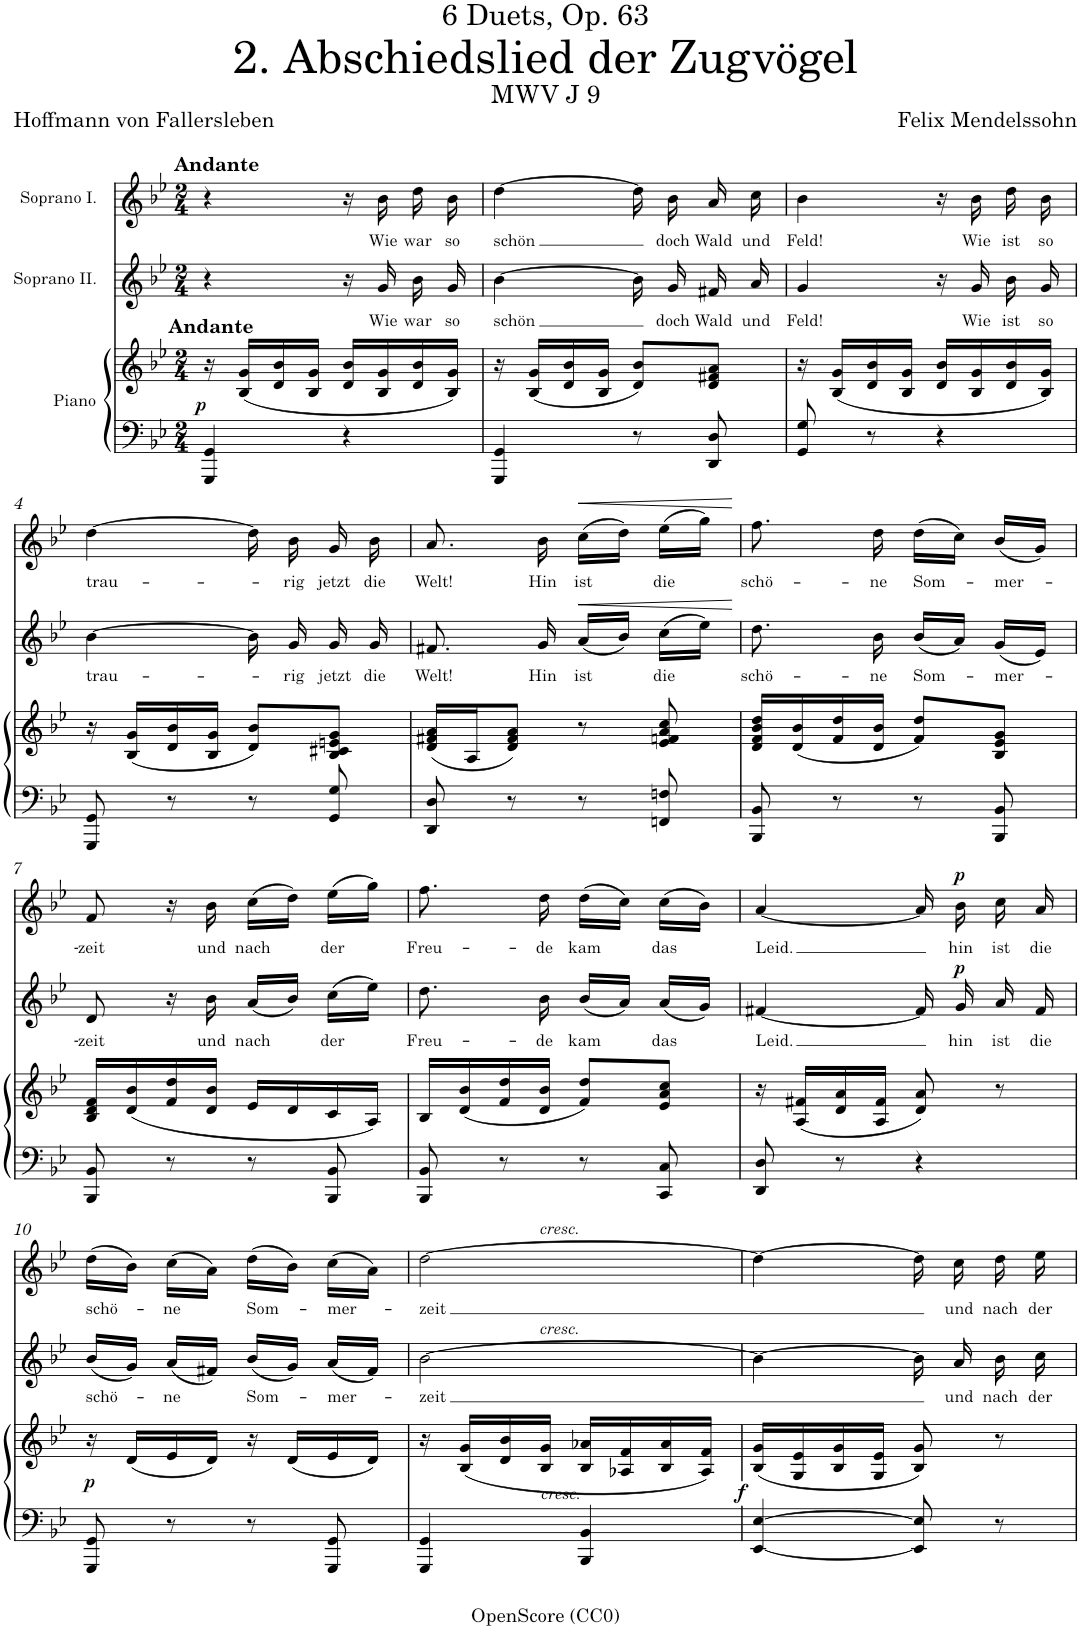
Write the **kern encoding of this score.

**kern	**kern	**dynam	**kern	**text	**dynam	**kern	**text	**dynam
*part3	*part3	*part3	*part2	*part2	*part2	*part1	*part1	*part1
*staff4	*staff3	*staff3/4	*staff2	*staff2	*staff2	*staff1	*staff1	*staff1
*I"Piano	*	*	*I"Soprano II.	*	*	*I"Soprano I.	*	*
*I'Pno	*	*	*	*	*	*	*	*
*clefF4	*clefG2	*	*clefG2	*	*	*clefG2	*	*
*k[b-e-]	*k[b-e-]	*	*k[b-e-]	*	*	*k[b-e-]	*	*
*M2/4	*M2/4	*	*M2/4	*	*	*M2/4	*	*
=1	=1	=1	=1	=1	=1	=1	=1	=1
!	!	!	!	!	!	!LO:TX:a:B:t=Andante	!	!
!	!LO:TX:a:B:t=Andante	!	!	!	!	!	!	!
!	!	!LO:DY:b	!	!	!	!	!	!
4GGG/ 4GG/	16r	p	4r	.	.	4r	.	.
.	(16B-/ 16g/LL	.	.	.	.	.	.	.
.	16d/ 16b-/	.	.	.	.	.	.	.
.	16B-/ 16g/JJ	.	.	.	.	.	.	.
4r	16d/ 16b-/LL	.	16r	.	.	16r	.	.
!	!	!	!	!LO:LY:b	!	!	!LO:LY:b	!
.	16B-/ 16g/	.	16g/	Wie	.	16b-\	Wie	.
!	!	!	!	!LO:LY:b	!	!	!LO:LY:b	!
.	16d/ 16b-/	.	16b-\	war	.	16dd\	war	.
!	!	!	!	!LO:LY:b	!	!	!LO:LY:b	!
.	16B-/ 16g/JJ)	.	16g/	so	.	16b-\	so	.
=2	=2	=2	=2	=2	=2	=2	=2	=2
!	!	!	!	!LO:LY:b	!	!	!LO:LY:b	!
4GGG/ 4GG/	16r	.	[4b-\	schön	.	[4dd\	schön	.
.	(16B-/ 16g/LL	.	.	.	.	.	.	.
.	16d/ 16b-/	.	.	.	.	.	.	.
.	16B-/ 16g/JJ	.	.	.	.	.	.	.
8r	8d/ 8b-/L)	.	16b-\]	.	.	16dd\]	.	.
!	!	!	!	!LO:LY:b	!	!	!LO:LY:b	!
.	.	.	16g/	doch	.	16b-\	doch	.
!	!	!	!	!LO:LY:b	!	!	!LO:LY:b	!
8DD/ 8D/	8d/ 8f#X/ 8a/J	.	16f#X/	Wald	.	16a/	Wald	.
!	!	!	!	!LO:LY:b	!	!	!LO:LY:b	!
.	.	.	16a/	und	.	16cc\	und	.
=3	=3	=3	=3	=3	=3	=3	=3	=3
!	!	!	!	!LO:LY:b	!	!	!LO:LY:b	!
8GG/ 8G/	16r	.	4g/	Feld!	.	4b-\	Feld!	.
.	(16B-/ 16g/LL	.	.	.	.	.	.	.
8r	16d/ 16b-/	.	.	.	.	.	.	.
.	16B-/ 16g/JJ	.	.	.	.	.	.	.
4r	16d/ 16b-/LL	.	16r	.	.	16r	.	.
!	!	!	!	!LO:LY:b	!	!	!LO:LY:b	!
.	16B-/ 16g/	.	16g/	Wie	.	16b-\	Wie	.
!	!	!	!	!LO:LY:b	!	!	!LO:LY:b	!
.	16d/ 16b-/	.	16b-\	ist	.	16dd\	ist	.
!	!	!	!	!LO:LY:b	!	!	!LO:LY:b	!
.	16B-/ 16g/JJ)	.	16g/	so	.	16b-\	so	.
!!LO:LB:g=z
=4	=4	=4	=4	=4	=4	=4	=4	=4
!	!	!	!	!LO:LY:b	!	!	!LO:LY:b	!
8GGG/ 8GG/	16r	.	[4b-\	trau-	.	[4dd\	trau-	.
.	(16B-/ 16g/LL	.	.	.	.	.	.	.
8r	16d/ 16b-/	.	.	.	.	.	.	.
.	16B-/ 16g/JJ	.	.	.	.	.	.	.
8r	8d/ 8b-/L)	.	16b-\]	.	.	16dd\]	.	.
!	!	!	!	!LO:LY:b	!	!	!LO:LY:b	!
.	.	.	16g/	-rig	.	16b-\	-rig	.
!	!	!	!	!LO:LY:b	!	!	!LO:LY:b	!
8GG/ 8G/	8B-/ 8c#X/ 8en/ 8g/J	.	16g/	jetzt	.	16g/	jetzt	.
!	!	!	!	!LO:LY:b	!	!	!LO:LY:b	!
.	.	.	16g/	die	.	16b-\	die	.
=5	=5	=5	=5	=5	=5	=5	=5	=5
!	!	!	!	!LO:LY:b	!	!	!LO:LY:b	!
8DD/ 8D/	(16d/ 16f#X/ 16a/LL	.	8.f#X/	Welt!	.	8.a/	Welt!	.
.	16A/J	.	.	.	.	.	.	.
8r	8d/ 8f#/ 8a/J)	.	.	.	.	.	.	.
!	!	!	!	!LO:LY:b	!	!	!LO:LY:b	!
.	.	.	16g/	Hin	.	16b-\	Hin	.
!	!	!	!	!LO:LY:b	!LO:HP:b	!	!LO:LY:b	!LO:HP:b
8r	8r	.	(16a/LL	ist	<	(16cc\LL	ist	<
.	.	.	16b-/JJ)	.	.	16dd\JJ)	.	.
!	!	!	!	!LO:LY:b	!	!	!LO:LY:b	!
8FFn/ 8Fn/	8e-/ 8fn/ 8a/ 8cc/	.	(16cc\LL	die	.	(16ee-\LL	die	.
.	.	.	16ee-\JJ)	.	.	16gg\JJ)	.	.
.	.	.	.	.	[	.	.	[
=6	=6	=6	=6	=6	=6	=6	=6	=6
!	!	!	!	!LO:LY:b	!	!	!LO:LY:b	!
8BBB-/ 8BB-/	16d/ 16f/ 16b-/ 16dd/LL	.	8.dd\	schö-	.	8.ff\	schö-	.
.	(16d/ 16b-/	.	.	.	.	.	.	.
8r	16f/ 16dd/	.	.	.	.	.	.	.
!	!	!	!	!LO:LY:b	!	!	!LO:LY:b	!
.	16d/ 16b-/JJ	.	16b-\	-ne	.	16dd\	-ne	.
!	!	!	!	!LO:LY:b	!	!	!LO:LY:b	!
8r	8f/ 8dd/L)	.	(16b-/LL	Som-	.	(16dd\LL	Som-	.
.	.	.	16a/JJ)	.	.	16cc\JJ)	.	.
!	!	!	!	!LO:LY:b	!	!	!LO:LY:b	!
8BBB-/ 8BB-/	8B-/ 8e-/ 8g/J	.	(16g/LL	-mer-	.	(16b-/LL	-mer-	.
.	.	.	16e-/JJ)	.	.	16g/JJ)	.	.
!!LO:LB:g=z
=7	=7	=7	=7	=7	=7	=7	=7	=7
!	!	!	!	!LO:LY:b	!	!	!LO:LY:b	!
8BBB-/ 8BB-/	16B-/ 16d/ 16f/LL	.	8d/	-zeit	.	8f/	-zeit	.
.	(16d/ 16b-/	.	.	.	.	.	.	.
8r	16f/ 16dd/	.	16r	.	.	16r	.	.
!	!	!	!	!LO:LY:b	!	!	!LO:LY:b	!
.	16d/ 16b-/JJ	.	16b-\	und	.	16b-\	und	.
!	!	!	!	!LO:LY:b	!	!	!LO:LY:b	!
8r	16e-/LL	.	(16a/LL	nach	.	(16cc\LL	nach	.
.	16d/	.	16b-/JJ)	.	.	16dd\JJ)	.	.
!	!	!	!	!LO:LY:b	!	!	!LO:LY:b	!
8BBB-/ 8BB-/	16c/	.	(16cc\LL	der	.	(16ee-\LL	der	.
.	16A/JJ)	.	16ee-\JJ)	.	.	16gg\JJ)	.	.
=8	=8	=8	=8	=8	=8	=8	=8	=8
!	!	!	!	!LO:LY:b	!	!	!LO:LY:b	!
8BBB-/ 8BB-/	16B-/LL	.	8.dd\	Freu-	.	8.ff\	Freu-	.
.	(16d/ 16b-/	.	.	.	.	.	.	.
8r	16f/ 16dd/	.	.	.	.	.	.	.
!	!	!	!	!LO:LY:b	!	!	!LO:LY:b	!
.	16d/ 16b-/JJ	.	16b-\	-de	.	16dd\	-de	.
!	!	!	!	!LO:LY:b	!	!	!LO:LY:b	!
8r	8f/ 8dd/L)	.	(16b-/LL	kam	.	(16dd\LL	kam	.
.	.	.	16a/JJ)	.	.	16cc\JJ)	.	.
!	!	!	!	!LO:LY:b	!	!	!LO:LY:b	!
8CC/ 8C/	8e-/ 8a/ 8cc/J	.	(16a/LL	das	.	(16cc\LL	das	.
.	.	.	16g/JJ)	.	.	16b-\JJ)	.	.
=9	=9	=9	=9	=9	=9	=9	=9	=9
!	!	!	!	!LO:LY:b	!	!	!LO:LY:b	!
8DD/ 8D/	16r	.	[4f#X/	Leid.	.	[4a/	Leid.	.
.	(16A/ 16f#X/LL	.	.	.	.	.	.	.
8r	16d/ 16a/	.	.	.	.	.	.	.
.	16A/ 16f#/JJ	.	.	.	.	.	.	.
4r	8d/ 8a/)	.	16f#/]	.	.	16a/]	.	.
!	!	!	!	!LO:LY:b	!LO:DY:a	!	!LO:LY:b	!LO:DY:a
.	.	.	16g/	hin	p	16b-\	hin	p
!	!	!	!	!LO:LY:b	!	!	!LO:LY:b	!
.	8r	.	16a/	ist	.	16cc\	ist	.
!	!	!	!	!LO:LY:b	!	!	!LO:LY:b	!
.	.	.	16f#/	die	.	16a/	die	.
!!LO:LB:g=z
=10	=10	=10	=10	=10	=10	=10	=10	=10
!	!	!LO:DY:b	!	!LO:LY:b	!	!	!LO:LY:b	!
8GGG/ 8GG/	16r	p	(16b-/LL	schö-	.	(16dd\LL	schö-	.
.	(16d/LL	.	16g/JJ)	.	.	16b-\JJ)	.	.
!	!	!	!	!LO:LY:b	!	!	!LO:LY:b	!
8r	16e-/	.	(16a/LL	-ne	.	(16cc\LL	-ne	.
.	16d/JJ)	.	16f#X/JJ)	.	.	16a\JJ)	.	.
!	!	!	!	!LO:LY:b	!	!	!LO:LY:b	!
8r	16r	.	(16b-/LL	Som-	.	(16dd\LL	Som-	.
.	(16d/LL	.	16g/JJ)	.	.	16b-\JJ)	.	.
!	!	!	!	!LO:LY:b	!	!	!LO:LY:b	!
8GGG/ 8GG/	16e-/	.	(16a/LL	-mer-	.	(16cc\LL	-mer-	.
.	16d/JJ)	.	16f#/JJ)	.	.	16a\JJ)	.	.
=11	=11	=11	=11	=11	=11	=11	=11	=11
!	!	!	!	!LO:LY:b	!	!	!LO:LY:b	!
*	*	*	*^	*	*	*^	*	*
4GGG/ 4GG/	16r	.	[2b-\	8ryy	-zeit	.	[2dd\	8ryy	-zeit	.
.	(16B-/ 16g/LL	.	.	.	.	.	.	.	.	.
.	16d/ 16b-/	.	.	16ryy	.	.	.	16ryy	.	.
!	!	!	!	!	!	!	!	!LO:TX:a:i:t=cresc.	!	!
!	!	!	!	!LO:TX:a:i:t=cresc.	!	!	!	!	!	!
!	!LO:TX:b:i:t=cresc.	!	!	!	!	!	!	!	!	!
.	16B-/ 16g/JJ	.	.	16ryy	.	.	.	16ryy	.	.
4BBB-/ 4BB-/	16B-/ 16a-X/LL	.	.	4ryy	.	.	.	4ryy	.	.
.	16A-X/ 16f/	.	.	.	.	.	.	.	.	.
.	16B-/ 16a-/	.	.	.	.	.	.	.	.	.
.	16A-/ 16f/JJ)	.	.	.	.	.	.	.	.	.
*	*	*	*v	*v	*	*	*	*	*	*
*	*	*	*	*	*	*v	*v	*	*
=12	=12	=12	=12	=12	=12	=12	=12	=12
!	!	!LO:DY:b	!	!	!	!	!	!
[4EE-/ [4E-/	(16B-/ 16g/LL	f	4b-\_	.	.	4dd\_	.	.
.	16G/ 16e-/	.	.	.	.	.	.	.
.	16B-/ 16g/	.	.	.	.	.	.	.
.	16G/ 16e-/JJ	.	.	.	.	.	.	.
8EE-/] 8E-/]	8B-/ 8g/)	.	16b-\]	.	.	16dd\]	.	.
!	!	!	!	!LO:LY:b	!	!	!LO:LY:b	!
.	.	.	16a/	und	.	16cc\	und	.
!	!	!	!	!LO:LY:b	!	!	!LO:LY:b	!
8r	8r	.	16b-\	nach	.	16dd\	nach	.
!	!	!	!	!LO:LY:b	!	!	!LO:LY:b	!
.	.	.	16cc\	der	.	16ee-\	der	.
=	=	=	=	=	=	=	=	=
*-	*-	*-	*-	*-	*-	*-	*-	*-
